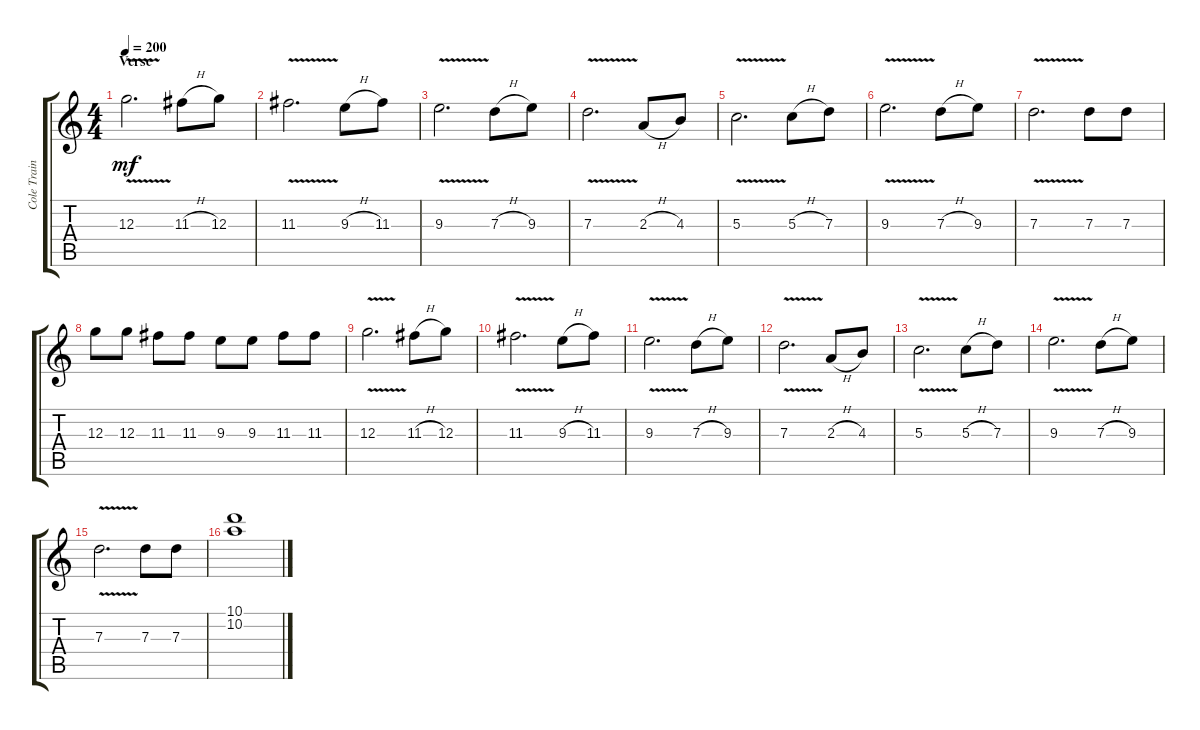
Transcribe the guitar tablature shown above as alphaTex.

\track ("Cole Train" "Cole Train") {instrument distortionguitar}
\staff {score tabs}
\tuning (E4 B3 G3 D3 A2 E2) {hide}
\ts (4 4)
\section ("" "Verse")
\tempo 200
\clef g2
\ks c
12.3{v}.2{d dy mf} 11.3{h}.8 12.3.8 |
11.3{v}.2{d} 9.3{h}.8 11.3.8 |
9.3{v}.2{d} 7.3{h}.8 9.3.8 |
7.3{v}.2{d} 2.3{h}.8 4.3.8 |
5.3{v}.2{d} 5.3{h}.8 7.3.8 |
9.3{v}.2{d} 7.3{h}.8 9.3.8 |
7.3{v}.2{d} 7.3.8 7.3.8 |
12.3.8 12.3.8 11.3.8 11.3.8 9.3.8 9.3.8 11.3.8 11.3.8 |
12.3{v}.2{d} 11.3{h}.8 12.3.8 |
11.3{v}.2{d} 9.3{h}.8 11.3.8 |
9.3{v}.2{d} 7.3{h}.8 9.3.8 |
7.3{v}.2{d} 2.3{h}.8 4.3.8 |
5.3{v}.2{d} 5.3{h}.8 7.3.8 |
9.3{v}.2{d} 7.3{h}.8 9.3.8 |
7.3{v}.2{d} 7.3.8 7.3.8 |
(10.1 10.2).1
